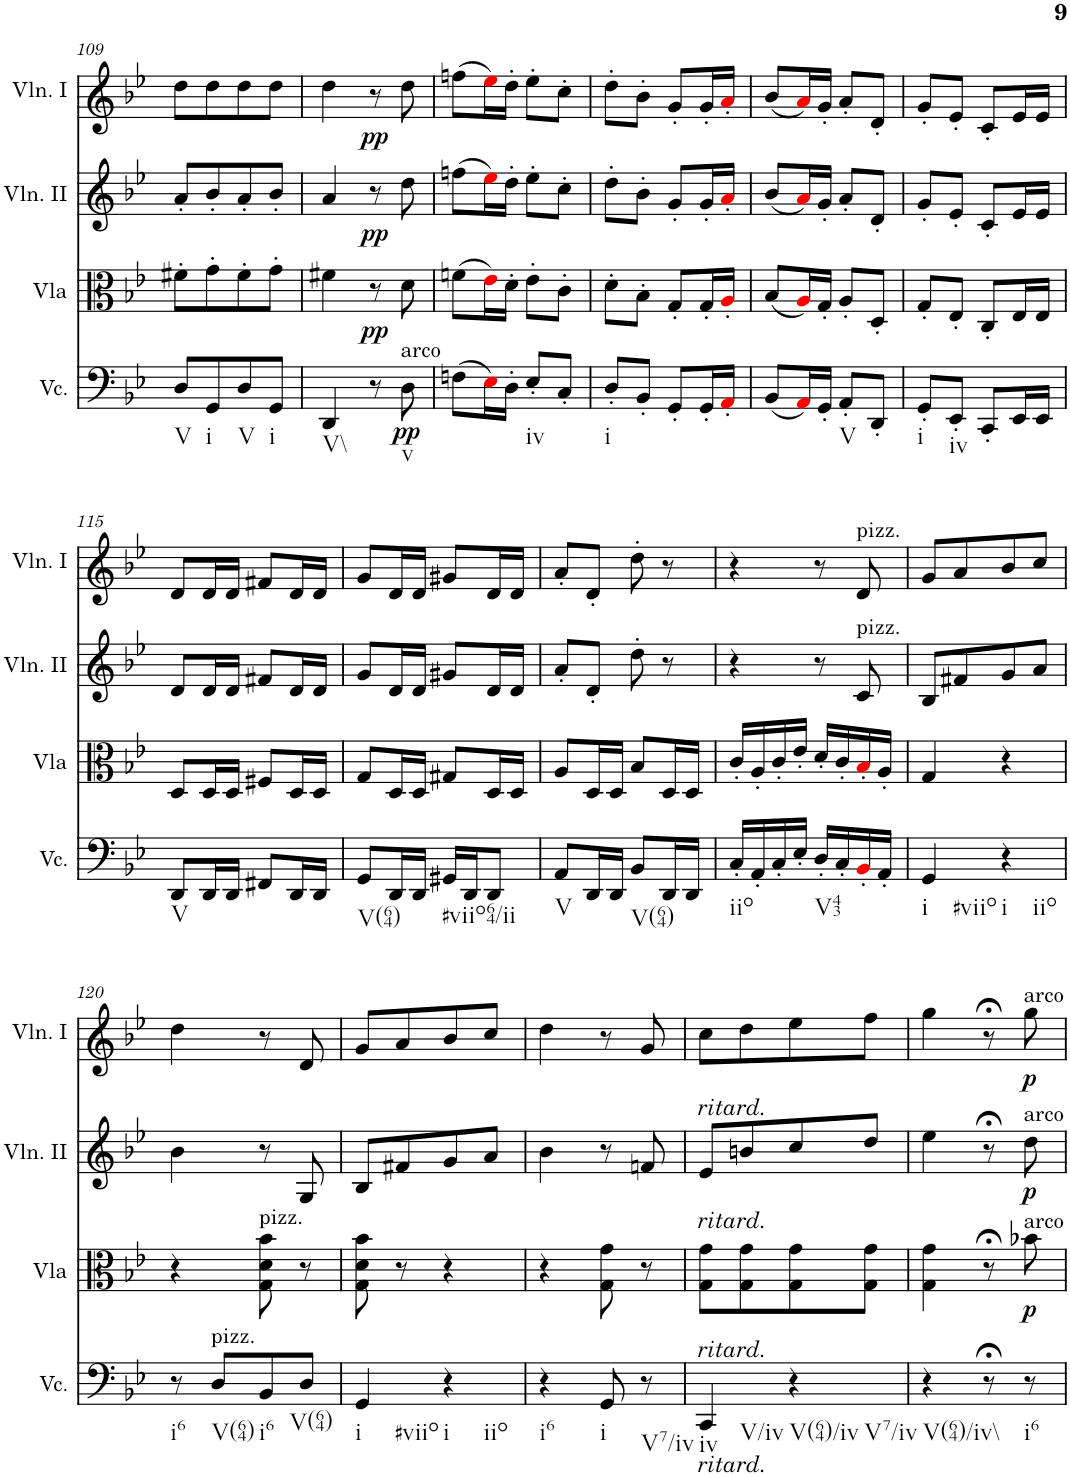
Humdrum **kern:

**kern	**dynam	**kern	**dynam	**kern	**dynam	**kern	**dynam
*part4	*part4	*part3	*part3	*part2	*part2	*part1	*part1
*staff4	*staff4	*staff3	*staff3	*staff2	*staff2	*staff1	*staff1
*I"Violoncello	*	*I"Viola	*	*I"Violino II	*	*I"Violino I	*
*I'Vc.	*	*I'Vla	*	*I'Vln. II	*	*I'Vln. I	*
!!LO:PB:g=z
*clefF4	*	*clefC3	*	*clefG2	*	*clefG2	*
*k[b-e-]	*	*k[b-e-]	*	*k[b-e-]	*	*k[b-e-]	*
*M2/4	*	*M2/4	*	*M2/4	*	*M2/4	*
=109	=109	=109	=109	=109	=109	=109	=109
!LO:TX:b:t=V	!	!	!	!	!	!	!
8D/L	.	8f#X'\L	.	8a'/L	.	8dd\L	.
!LO:TX:b:t=i	!	!	!	!	!	!	!
8GG/	.	8g'\	.	8b-'/	.	8dd\	.
!LO:TX:b:t=V	!	!	!	!	!	!	!
8D/	.	8f#'\	.	8a'/	.	8dd\	.
!LO:TX:b:t=i	!	!	!	!	!	!	!
8GG/J	.	8g'\J	.	8b-'/J	.	8dd\J	.
=110	=110	=110	=110	=110	=110	=110	=110
!LO:TX:b:t=V\\	!	!	!	!	!	!	!
4DD/	.	4f#X\	.	4a/	.	4dd\	.
!	!	!	!LO:DY:b	!	!LO:DY:b	!	!LO:DY:b
8r	.	8r	pp	8r	pp	8r	pp
!LO:TX:a:t=arco	!	!	!	!	!	!	!
!LO:TX:b:t=v	!	!	!	!	!	!	!
!	!LO:DY:b	!	!	!	!	!	!
8D\	pp	8d\	.	8dd\	.	8dd\	.
=111	=111	=111	=111	=111	=111	=111	=111
(>8Fn\L	.	(>8fn\L	.	(>8ffn\L	.	(>8ffn\L	.
16E-i\L)	.	16e-i\L)	.	16ee-i\L)	.	16ee-i\L)	.
16D'\JJ	.	16d'\JJ	.	16dd'\JJ	.	16dd'\JJ	.
!LO:TX:b:t=iv	!	!	!	!	!	!	!
8E-'/L	.	8e-'\L	.	8ee-'\L	.	8ee-'\L	.
8C'/J	.	8c'\J	.	8cc'\J	.	8cc'\J	.
=112	=112	=112	=112	=112	=112	=112	=112
!LO:TX:b:t=i	!	!	!	!	!	!	!
8D'/L	.	8d'\L	.	8dd'\L	.	8dd'\L	.
8BB-'/J	.	8B-'\J	.	8b-'\J	.	8b-'\J	.
8GG'/L	.	8G'/L	.	8g'/L	.	8g'/L	.
16GG'/L	.	16G'/L	.	16g'/L	.	16g'/L	.
16AA'i/JJ	.	16A'i/JJ	.	16a'i/JJ	.	16a'i/JJ	.
=113	=113	=113	=113	=113	=113	=113	=113
(<8BB-/L	.	(<8B-/L	.	(<8b-/L	.	(<8b-/L	.
16AAi/L)	.	16Ai/L)	.	16ai/L)	.	16ai/L)	.
16GG'/JJ	.	16G'/JJ	.	16g'/JJ	.	16g'/JJ	.
!LO:TX:b:t=V	!	!	!	!	!	!	!
8AA'/L	.	8A'/L	.	8a'/L	.	8a'/L	.
8DD'/J	.	8D'/J	.	8d'/J	.	8d'/J	.
=114	=114	=114	=114	=114	=114	=114	=114
!LO:TX:b:t=i	!	!	!	!	!	!	!
8GG'/L	.	8G'/L	.	8g'/L	.	8g'/L	.
!LO:TX:b:t=iv	!	!	!	!	!	!	!
8EE-'/J	.	8E-'/J	.	8e-'/J	.	8e-'/J	.
8CC'/L	.	8C'/L	.	8c'/L	.	8c'/L	.
16EE-/L	.	16E-/L	.	16e-/L	.	16e-/L	.
16EE-/JJ	.	16E-/JJ	.	16e-/JJ	.	16e-/JJ	.
!!LO:LB:g=z
=115	=115	=115	=115	=115	=115	=115	=115
!LO:TX:b:t=V	!	!	!	!	!	!	!
8DD/L	.	8D/L	.	8d/L	.	8d/L	.
16DD/L	.	16D/L	.	16d/L	.	16d/L	.
16DD/JJ	.	16D/JJ	.	16d/JJ	.	16d/JJ	.
8FF#X/L	.	8F#X/L	.	8f#X/L	.	8f#X/L	.
16DD/L	.	16D/L	.	16d/L	.	16d/L	.
16DD/JJ	.	16D/JJ	.	16d/JJ	.	16d/JJ	.
=116	=116	=116	=116	=116	=116	=116	=116
!LO:TX:b:t=V(64)	!	!	!	!	!	!	!
8GG/L	.	8G/L	.	8g/L	.	8g/L	.
16DD/L	.	16D/L	.	16d/L	.	16d/L	.
16DD/JJ	.	16D/JJ	.	16d/JJ	.	16d/JJ	.
!LO:TX:b:t=#viio64/ii	!	!	!	!	!	!	!
16GG#X/LL	.	8G#X/L	.	8g#X/L	.	8g#X/L	.
16DD/J	.	.	.	.	.	.	.
8DD/J	.	16D/L	.	16d/L	.	16d/L	.
.	.	16D/JJ	.	16d/JJ	.	16d/JJ	.
=117	=117	=117	=117	=117	=117	=117	=117
!LO:TX:b:t=V	!	!	!	!	!	!	!
8AA/L	.	8A/L	.	8a'/L	.	8a'/L	.
16DD/L	.	16D/L	.	8d'/J	.	8d'/J	.
16DD/JJ	.	16D/JJ	.	.	.	.	.
!LO:TX:b:t=V(64)	!	!	!	!	!	!	!
8BB-/L	.	8B-/L	.	8dd'\	.	8dd'\	.
16DD/L	.	16D/L	.	8r	.	8r	.
16DD/JJ	.	16D/JJ	.	.	.	.	.
=118	=118	=118	=118	=118	=118	=118	=118
!LO:TX:b:t=iio	!	!	!	!	!	!	!
16C'/LL	.	16c'/LL	.	4r	.	4r	.
16AA'/	.	16A'/	.	.	.	.	.
16C'/	.	16c'/	.	.	.	.	.
16E-'/JJ	.	16e-'/JJ	.	.	.	.	.
!LO:TX:b:t=V43	!	!	!	!	!	!	!
16D'/LL	.	16d'/LL	.	8r	.	8r	.
16C'/	.	16c'/	.	.	.	.	.
!	!	!	!	!	!	!LO:TX:a:t=pizz.	!
!	!	!	!	!LO:TX:a:t=pizz.	!	!	!
16BB-'i/	.	16B-'i/	.	8c/	.	8d/	.
16AA'/JJ	.	16A'/JJ	.	.	.	.	.
=119	=119	=119	=119	=119	=119	=119	=119
!LO:TX:b:t=i	!	!	!	!	!	!	!
!LO:TX:b:t=#viio	!	!	!	!	!	!	!
4GG/	.	4G/	.	8B-/L	.	8g/L	.
.	.	.	.	8f#X/	.	8a/	.
!LO:TX:b:t=i	!	!	!	!	!	!	!
!LO:TX:b:t=iio	!	!	!	!	!	!	!
4r	.	4r	.	8g/	.	8b-/	.
.	.	.	.	8a/J	.	8cc/J	.
!!LO:LB:g=z
=120	=120	=120	=120	=120	=120	=120	=120
!LO:TX:b:t=i6	!	!	!	!	!	!	!
8r	.	4r	.	4b-\	.	4dd\	.
!LO:TX:a:t=pizz.	!	!	!	!	!	!	!
!LO:TX:b:t=V(64)	!	!	!	!	!	!	!
8D/L	.	.	.	.	.	.	.
!	!	!LO:TX:a:t=pizz.	!	!	!	!	!
!LO:TX:b:t=i6	!	!	!	!	!	!	!
8BB-/	.	8G\ 8d\ 8b-\	.	8r	.	8r	.
!LO:TX:b:t=V(64)	!	!	!	!	!	!	!
8D/J	.	8r	.	8G/	.	8d/	.
=121	=121	=121	=121	=121	=121	=121	=121
!LO:TX:b:t=i	!	!	!	!	!	!	!
!LO:TX:b:t=#viio	!	!	!	!	!	!	!
4GG/	.	8G\ 8d\ 8b-\	.	8B-/L	.	8g/L	.
.	.	8r	.	8f#X/	.	8a/	.
!LO:TX:b:t=i	!	!	!	!	!	!	!
!LO:TX:b:t=iio	!	!	!	!	!	!	!
4r	.	4r	.	8g/	.	8b-/	.
.	.	.	.	8a/J	.	8cc/J	.
=122	=122	=122	=122	=122	=122	=122	=122
!LO:TX:b:t=i6	!	!	!	!	!	!	!
4r	.	4r	.	4b-\	.	4dd\	.
!LO:TX:b:t=i	!	!	!	!	!	!	!
8GG/	.	8G\ 8g\	.	8r	.	8r	.
!LO:TX:b:t=V7/iv	!	!	!	!	!	!	!
8r	.	8r	.	8fn/	.	8g/	.
=123	=123	=123	=123	=123	=123	=123	=123
!	!	!	!	!	!	!LO:TX:b:i:t=ritard.	!
!	!	!	!	!LO:TX:b:i:t=ritard.	!	!	!
!	!	!LO:TX:b:i:t=ritard.	!	!	!	!	!
!LO:TX:b:i:t=ritard.	!	!	!	!	!	!	!
!LO:TX:b:t=iv	!	!	!	!	!	!	!
!LO:TX:b:t=V/iv	!	!	!	!	!	!	!
4CC/	.	8G\ 8g\L	.	8e-/L	.	8cc\L	.
.	.	8G\ 8g\	.	8bn/	.	8dd\	.
!LO:TX:b:t=V(64)/iv	!	!	!	!	!	!	!
!LO:TX:b:t=V7/iv	!	!	!	!	!	!	!
4r	.	8G\ 8g\	.	8cc/	.	8ee-\	.
.	.	8G\ 8g\J	.	8dd/J	.	8ff\J	.
=124	=124	=124	=124	=124	=124	=124	=124
!LO:TX:b:t=V(64)/iv\\	!	!	!	!	!	!	!
4r	.	4G\ 4g\	.	4ee-\	.	4gg\	.
8r;<	.	8r;<	.	8r;<	.	8r;<	.
!	!	!	!	!	!	!LO:TX:a:t=arco	!
!	!	!	!	!LO:TX:a:t=arco	!	!	!
!	!	!LO:TX:a:t=arco	!	!	!	!	!
!LO:TX:b:t=i6	!	!	!	!	!	!	!
!	!	!	!LO:DY:b	!	!LO:DY:b	!	!LO:DY:b
8r	.	8b-X\	p	8dd\	p	8gg\	p
=	=	=	=	=	=	=	=
*-	*-	*-	*-	*-	*-	*-	*-
